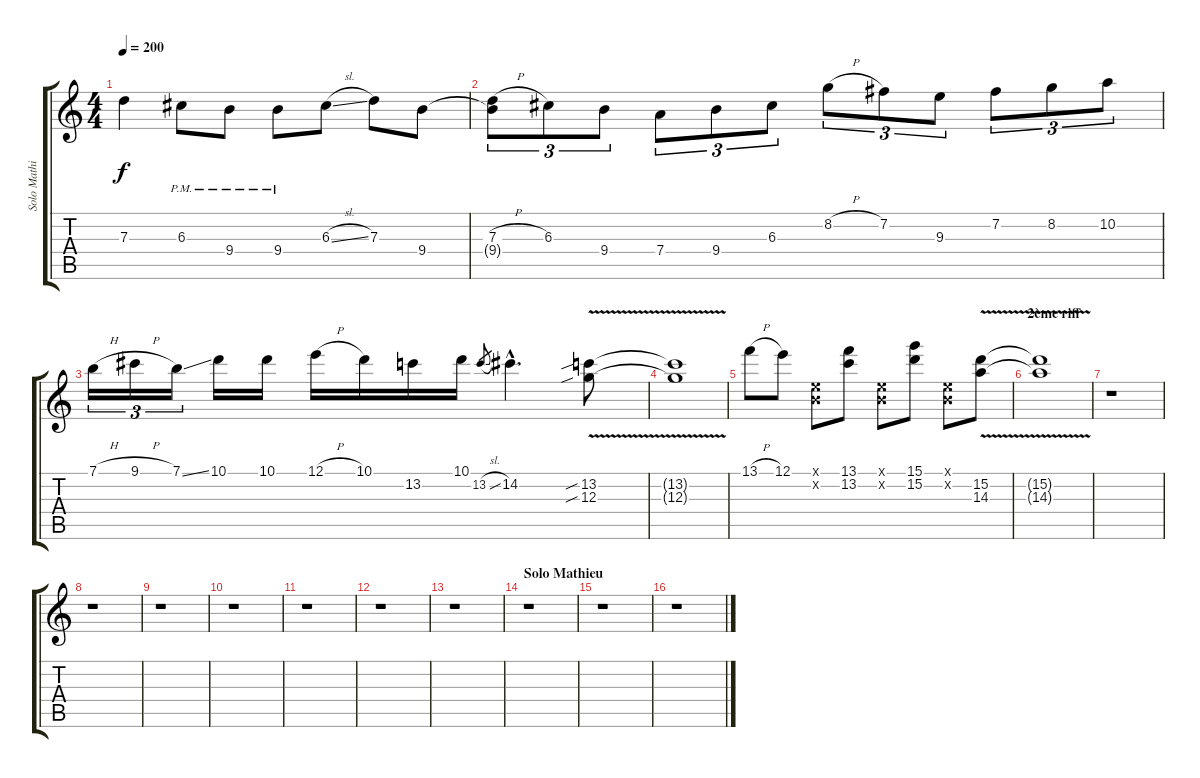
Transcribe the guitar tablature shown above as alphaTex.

\track ("Solo Mathieu" "Solo Mathi") {instrument distortionguitar}
\staff {score tabs}
\tuning (E4 B3 G3 D3 A2 E2) {hide}
\ts (4 4)
\tempo 200
\clef g2
\ks c
7.3{t}.4{dy f} 6.3{pm}.8 9.4{pm}.8 9.4{pm}.8 6.3{sl}.8 7.3.8 9.4.8 |
(7.3{h} 9.4{t}).8{tu (3 2)} 6.3.8{tu (3 2)} 9.4.8{tu (3 2)} 7.4.8{tu (3 2)} 9.4.8{tu (3 2)} 6.3.8{tu (3 2)} 8.2{h}.8{tu (3 2)} 7.2.8{tu (3 2)} 9.3.8{tu (3 2)} 7.2.8{tu (3 2)} 8.2.8{tu (3 2)} 10.2.8{tu (3 2)} |
7.1{h}.16{tu (3 2)} 9.1{h}.16{tu (3 2)} 7.1{ss}.16{tu (3 2)} 10.1.16 10.1.16 12.1{h}.16 10.1.16 13.2.16 10.1.16 13.2{sl}.8{gr} 14.2{hac}.4{d} (13.2{v sib} 12.3{sib}).8 |
(13.2{t} 12.3{t}).1 |
13.1{h}.8 12.1.8 (0.1{x} 0.2{x}).8 (13.1 13.2).8 (0.1{x} 0.2{x}).8 (15.1 15.2).8 (0.1{x} 0.2{x}).8 (15.2 14.3{v}).8 |
\section ("" "2ème riff")
(15.2{t} 14.3{t}).1 |
r.1 |
r.1 |
r.1 |
r.1 |
r.1 |
r.1 |
r.1 |
\section ("" "Solo Mathieu")
r.1 |
r.1 |
r.1
